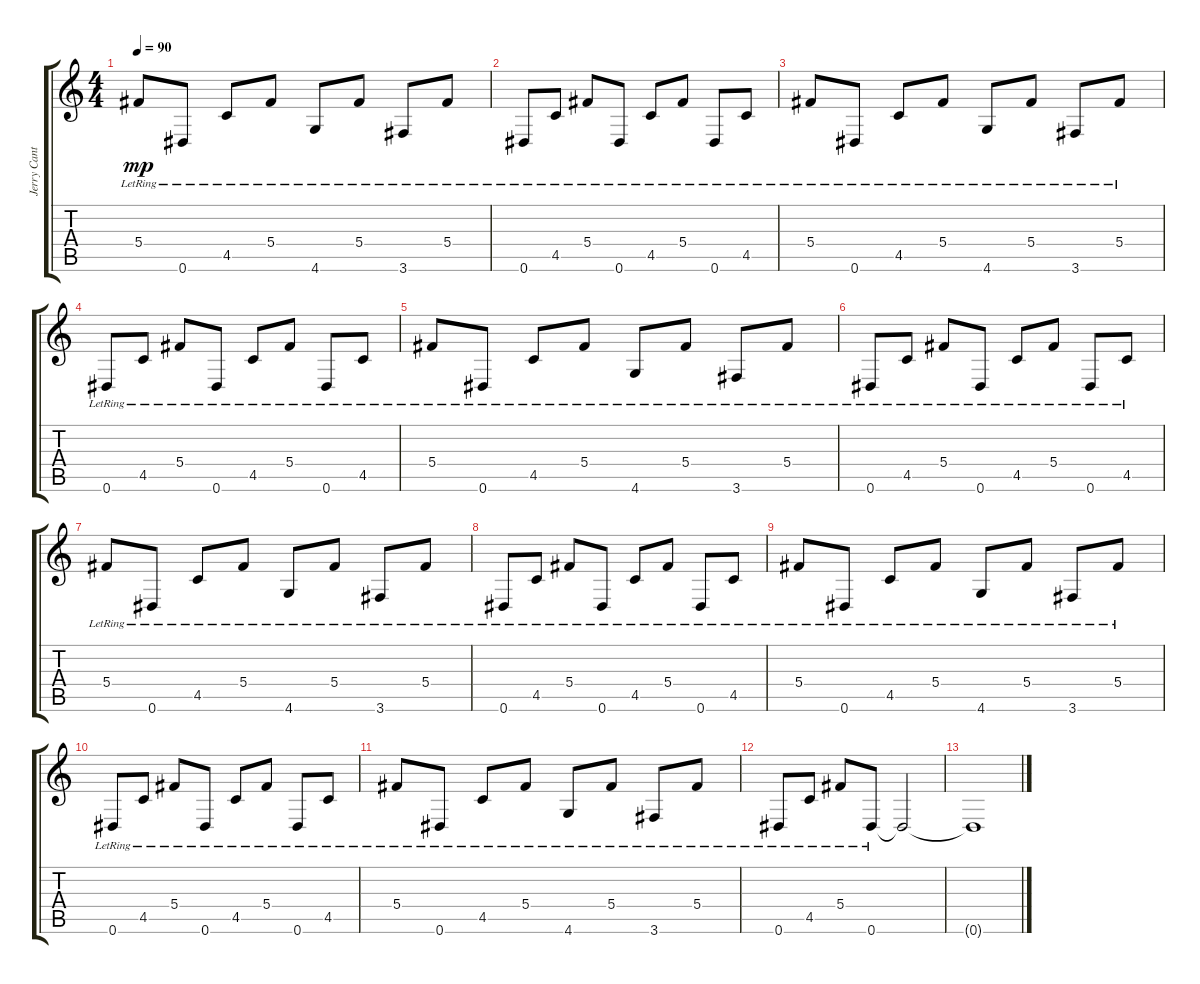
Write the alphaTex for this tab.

\track ("Jerry Cantrell" "Jerry Cant") {instrument acousticguitarsteel}
\staff {score tabs}
\tuning (Eb4 Bb3 Gb3 Db3 Ab2 Eb2) {hide}
\ts (4 4)
\tempo 90
\clef g2
\ks c
5.4{lr}.8{dy mp} 0.6{lr}.8 4.5{lr}.8 5.4{lr}.8 4.6{lr}.8 5.4{lr}.8 3.6{lr}.8 5.4{lr}.8 |
0.6{lr}.8 4.5{lr}.8 5.4{lr}.8 0.6{lr}.8 4.5{lr}.8 5.4{lr}.8 0.6{lr}.8 4.5{lr}.8 |
5.4{lr}.8 0.6{lr}.8 4.5{lr}.8 5.4{lr}.8 4.6{lr}.8 5.4{lr}.8 3.6{lr}.8 5.4{lr}.8 |
0.6{lr}.8 4.5{lr}.8 5.4{lr}.8 0.6{lr}.8 4.5{lr}.8 5.4{lr}.8 0.6{lr}.8 4.5{lr}.8 |
5.4{lr}.8 0.6{lr}.8 4.5{lr}.8 5.4{lr}.8 4.6{lr}.8 5.4{lr}.8 3.6{lr}.8 5.4{lr}.8 |
0.6{lr}.8 4.5{lr}.8 5.4{lr}.8 0.6{lr}.8 4.5{lr}.8 5.4{lr}.8 0.6{lr}.8 4.5{lr}.8 |
5.4{lr}.8 0.6{lr}.8 4.5{lr}.8 5.4{lr}.8 4.6{lr}.8 5.4{lr}.8 3.6{lr}.8 5.4{lr}.8 |
0.6{lr}.8 4.5{lr}.8 5.4{lr}.8 0.6{lr}.8 4.5{lr}.8 5.4{lr}.8 0.6{lr}.8 4.5{lr}.8 |
5.4{lr}.8 0.6{lr}.8 4.5{lr}.8 5.4{lr}.8 4.6{lr}.8 5.4{lr}.8 3.6{lr}.8 5.4{lr}.8 |
0.6{lr}.8 4.5{lr}.8 5.4{lr}.8 0.6{lr}.8 4.5{lr}.8 5.4{lr}.8 0.6{lr}.8 4.5{lr}.8 |
5.4{lr}.8 0.6{lr}.8 4.5{lr}.8 5.4{lr}.8 4.6{lr}.8 5.4{lr}.8 3.6{lr}.8 5.4{lr}.8 |
0.6{lr}.8 4.5{lr}.8 5.4{lr}.8 0.6{lr}.8 0.6{t}.2 |
0.6{t}.1
